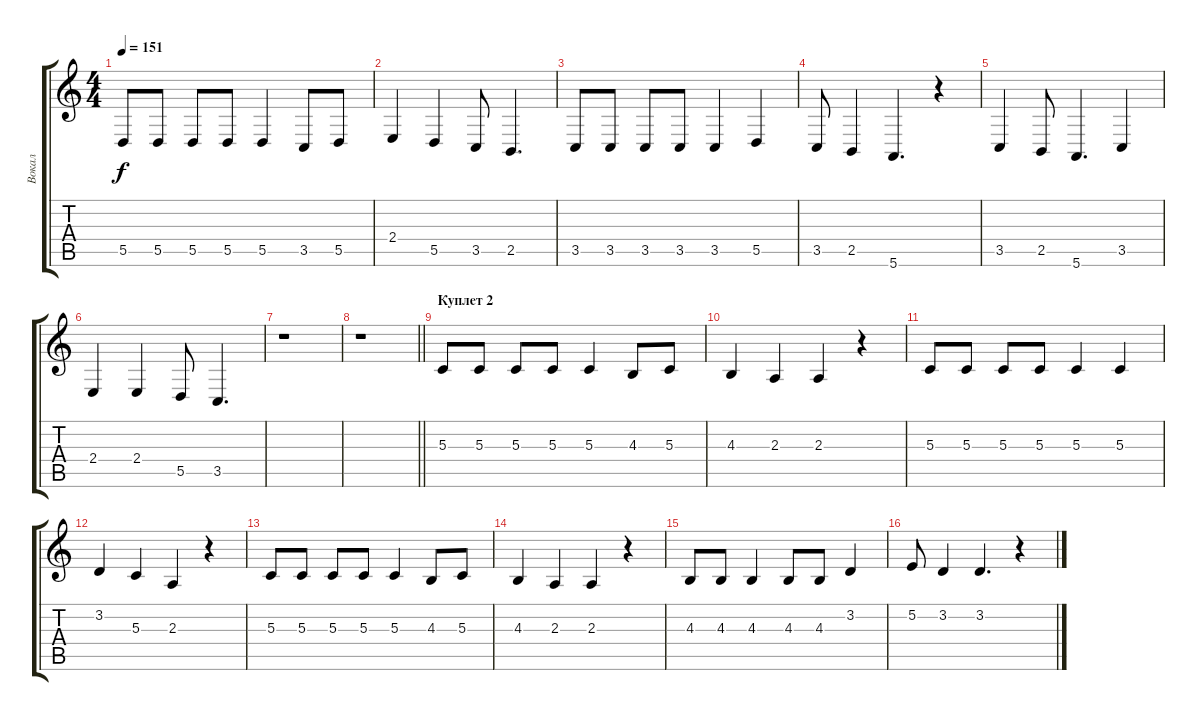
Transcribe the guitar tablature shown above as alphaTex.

\track ("Вокал" "Вокал") {instrument tenorsax}
\staff {score tabs}
\tuning (E4 B3 G3 D3 A2 E2) {hide}
\ts (4 4)
\tempo 151
\clef g2
\ks c
5.5.8{dy f} 5.5.8 5.5.8 5.5.8 5.5.4 3.5.8 5.5.8 |
2.4.4 5.5.4 3.5.8 2.5.4{d} |
3.5.8 3.5.8 3.5.8 3.5.8 3.5.4 5.5.4 |
3.5.8 2.5.4 5.6.4{d} r.4 |
3.5.4 2.5.8 5.6.4{d} 3.5.4 |
2.4.4 2.4.4 5.5.8 3.5.4{d} |
r.1 |
\barLineRight lightlight
r.1 |
\section ("" "Куплет 2")
5.3.8 5.3.8 5.3.8 5.3.8 5.3.4 4.3.8 5.3.8 |
4.3.4 2.3.4 2.3.4 r.4 |
5.3.8 5.3.8 5.3.8 5.3.8 5.3.4 5.3.4 |
3.2.4 5.3.4 2.3.4 r.4 |
5.3.8 5.3.8 5.3.8 5.3.8 5.3.4 4.3.8 5.3.8 |
4.3.4 2.3.4 2.3.4 r.4 |
4.3.8 4.3.8 4.3.4 4.3.8 4.3.8 3.2.4 |
5.2.8 3.2.4 3.2.4{d} r.4
